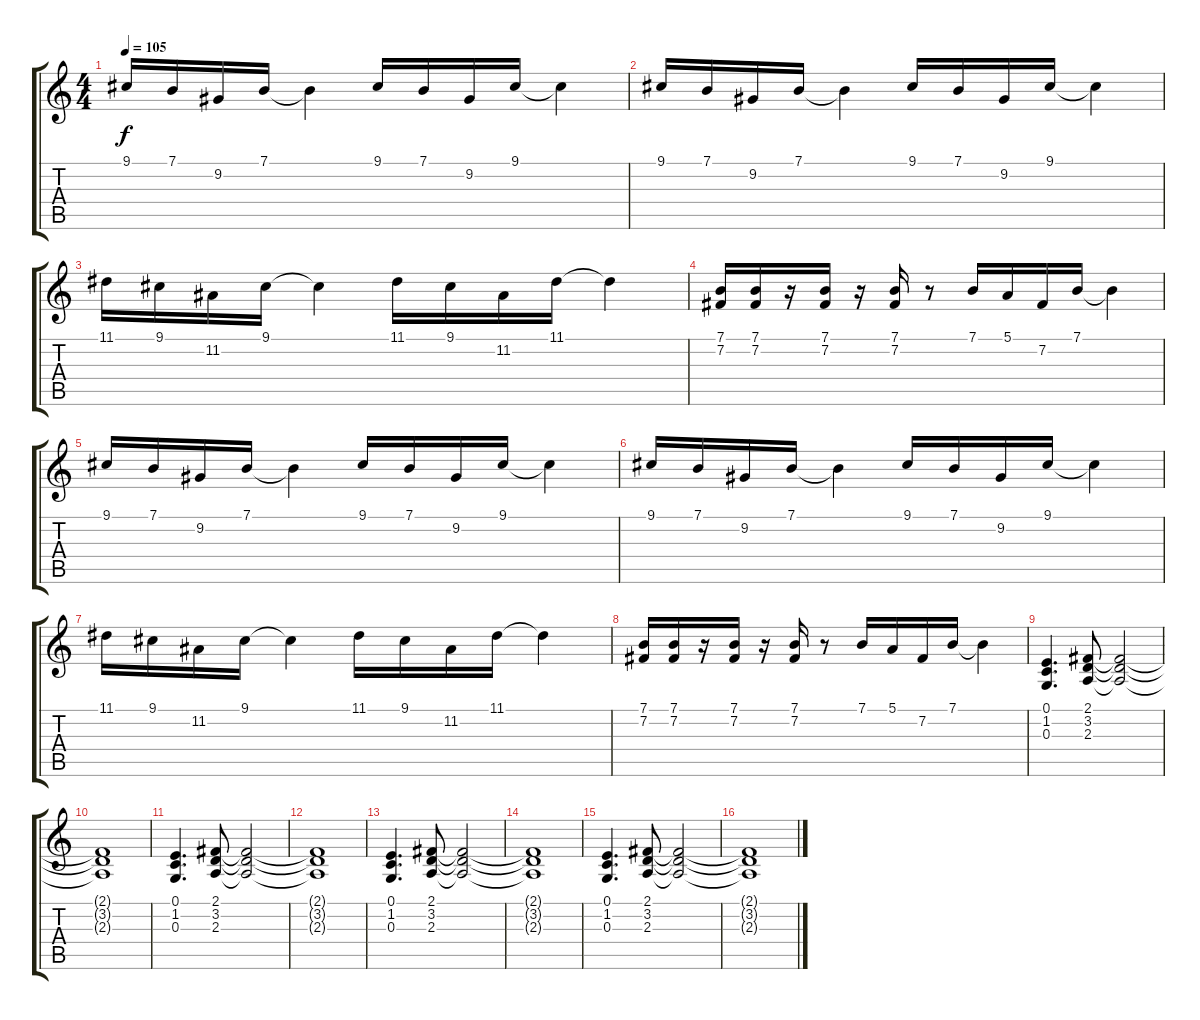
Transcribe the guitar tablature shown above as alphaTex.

\track "" {instrument synthstrings2}
\staff {score tabs}
\tuning (E4 B3 G3 D3 A2 E2) {hide}
\ts (4 4)
\tempo 105
\clef g2
\ks c
9.1.16{dy f instrument brightacousticpiano} 7.1.16 9.2.16 7.1.16 7.1{t}.4 9.1.16 7.1.16 9.2.16 9.1.16 9.1{t}.4 |
9.1.16 7.1.16 9.2.16 7.1.16 7.1{t}.4 9.1.16 7.1.16 9.2.16 9.1.16 9.1{t}.4 |
11.1.16 9.1.16 11.2.16 9.1.16 9.1{t}.4 11.1.16 9.1.16 11.2.16 11.1.16 11.1{t}.4 |
(7.1 7.2).16 (7.1 7.2).16 r.16 (7.1 7.2).16 r.16 (7.1 7.2).16 r.8 7.1.16 5.1.16 7.2.16 7.1.16 7.1{t}.4 |
9.1.16{instrument brightacousticpiano} 7.1.16 9.2.16 7.1.16 7.1{t}.4 9.1.16 7.1.16 9.2.16 9.1.16 9.1{t}.4 |
9.1.16 7.1.16 9.2.16 7.1.16 7.1{t}.4 9.1.16 7.1.16 9.2.16 9.1.16 9.1{t}.4 |
11.1.16 9.1.16 11.2.16 9.1.16 9.1{t}.4 11.1.16 9.1.16 11.2.16 11.1.16 11.1{t}.4 |
(7.1 7.2).16 (7.1 7.2).16 r.16 (7.1 7.2).16 r.16 (7.1 7.2).16 r.8 7.1.16 5.1.16 7.2.16 7.1.16 7.1{t}.4 |
(0.1 1.2 0.3).4{d} (2.1 3.2 2.3).8 (2.1{t} 3.2{t} 2.3{t}).2 |
(2.1{t} 3.2{t} 2.3{t}).1 |
(0.1 1.2 0.3).4{d} (2.1 3.2 2.3).8 (2.1{t} 3.2{t} 2.3{t}).2 |
(2.1{t} 3.2{t} 2.3{t}).1 |
(0.1 1.2 0.3).4{d} (2.1 3.2 2.3).8 (2.1{t} 3.2{t} 2.3{t}).2 |
(2.1{t} 3.2{t} 2.3{t}).1 |
(0.1 1.2 0.3).4{d} (2.1 3.2 2.3).8 (2.1{t} 3.2{t} 2.3{t}).2 |
(2.1{t} 3.2{t} 2.3{t}).1
